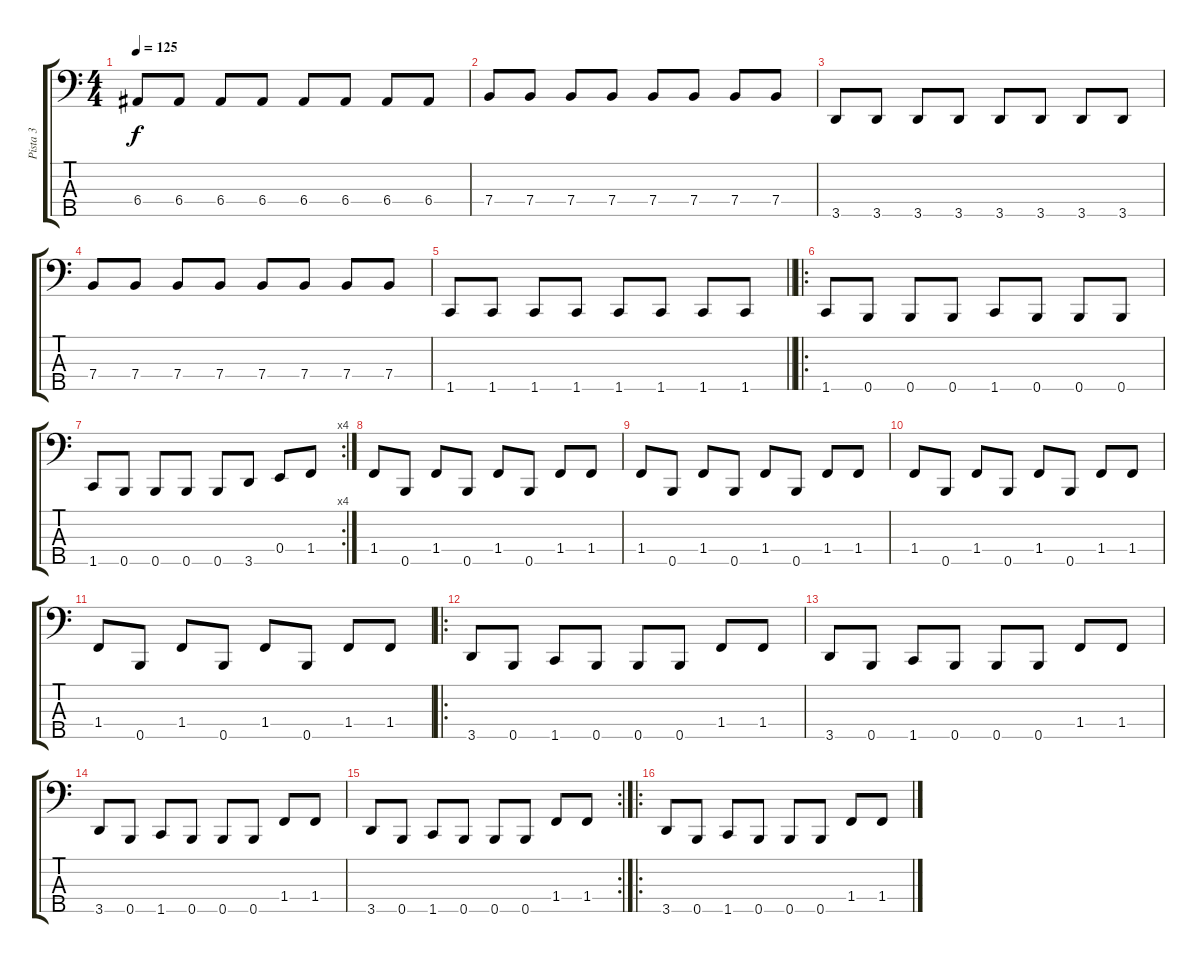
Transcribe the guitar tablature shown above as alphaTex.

\track ("Pista 3" "Pista 3") {instrument electricbassfinger}
\staff {score tabs}
\tuning (G2 D2 A1 E1 B0) {hide}
\ts (4 4)
\tempo 125
\clef f4
\ks c
6.4.8{dy f} 6.4.8 6.4.8 6.4.8 6.4.8 6.4.8 6.4.8 6.4.8 |
7.4.8 7.4.8 7.4.8 7.4.8 7.4.8 7.4.8 7.4.8 7.4.8 |
3.5.8 3.5.8 3.5.8 3.5.8 3.5.8 3.5.8 3.5.8 3.5.8 |
7.4.8 7.4.8 7.4.8 7.4.8 7.4.8 7.4.8 7.4.8 7.4.8 |
\barLineRight lightlight
1.5.8 1.5.8 1.5.8 1.5.8 1.5.8 1.5.8 1.5.8 1.5.8 |
\ro
1.5.8 0.5.8 0.5.8 0.5.8 1.5.8 0.5.8 0.5.8 0.5.8 |
\rc 4
1.5.8 0.5.8 0.5.8 0.5.8 0.5.8 3.5.8 0.4.8 1.4.8 |
1.4.8 0.5.8 1.4.8 0.5.8 1.4.8 0.5.8 1.4.8 1.4.8 |
1.4.8 0.5.8 1.4.8 0.5.8 1.4.8 0.5.8 1.4.8 1.4.8 |
1.4.8 0.5.8 1.4.8 0.5.8 1.4.8 0.5.8 1.4.8 1.4.8 |
1.4.8 0.5.8 1.4.8 0.5.8 1.4.8 0.5.8 1.4.8 1.4.8 |
\ro
3.5.8 0.5.8 1.5.8 0.5.8 0.5.8 0.5.8 1.4.8 1.4.8 |
3.5.8 0.5.8 1.5.8 0.5.8 0.5.8 0.5.8 1.4.8 1.4.8 |
3.5.8 0.5.8 1.5.8 0.5.8 0.5.8 0.5.8 1.4.8 1.4.8 |
\rc 2
3.5.8 0.5.8 1.5.8 0.5.8 0.5.8 0.5.8 1.4.8 1.4.8 |
\ro
3.5.8 0.5.8 1.5.8 0.5.8 0.5.8 0.5.8 1.4.8 1.4.8
